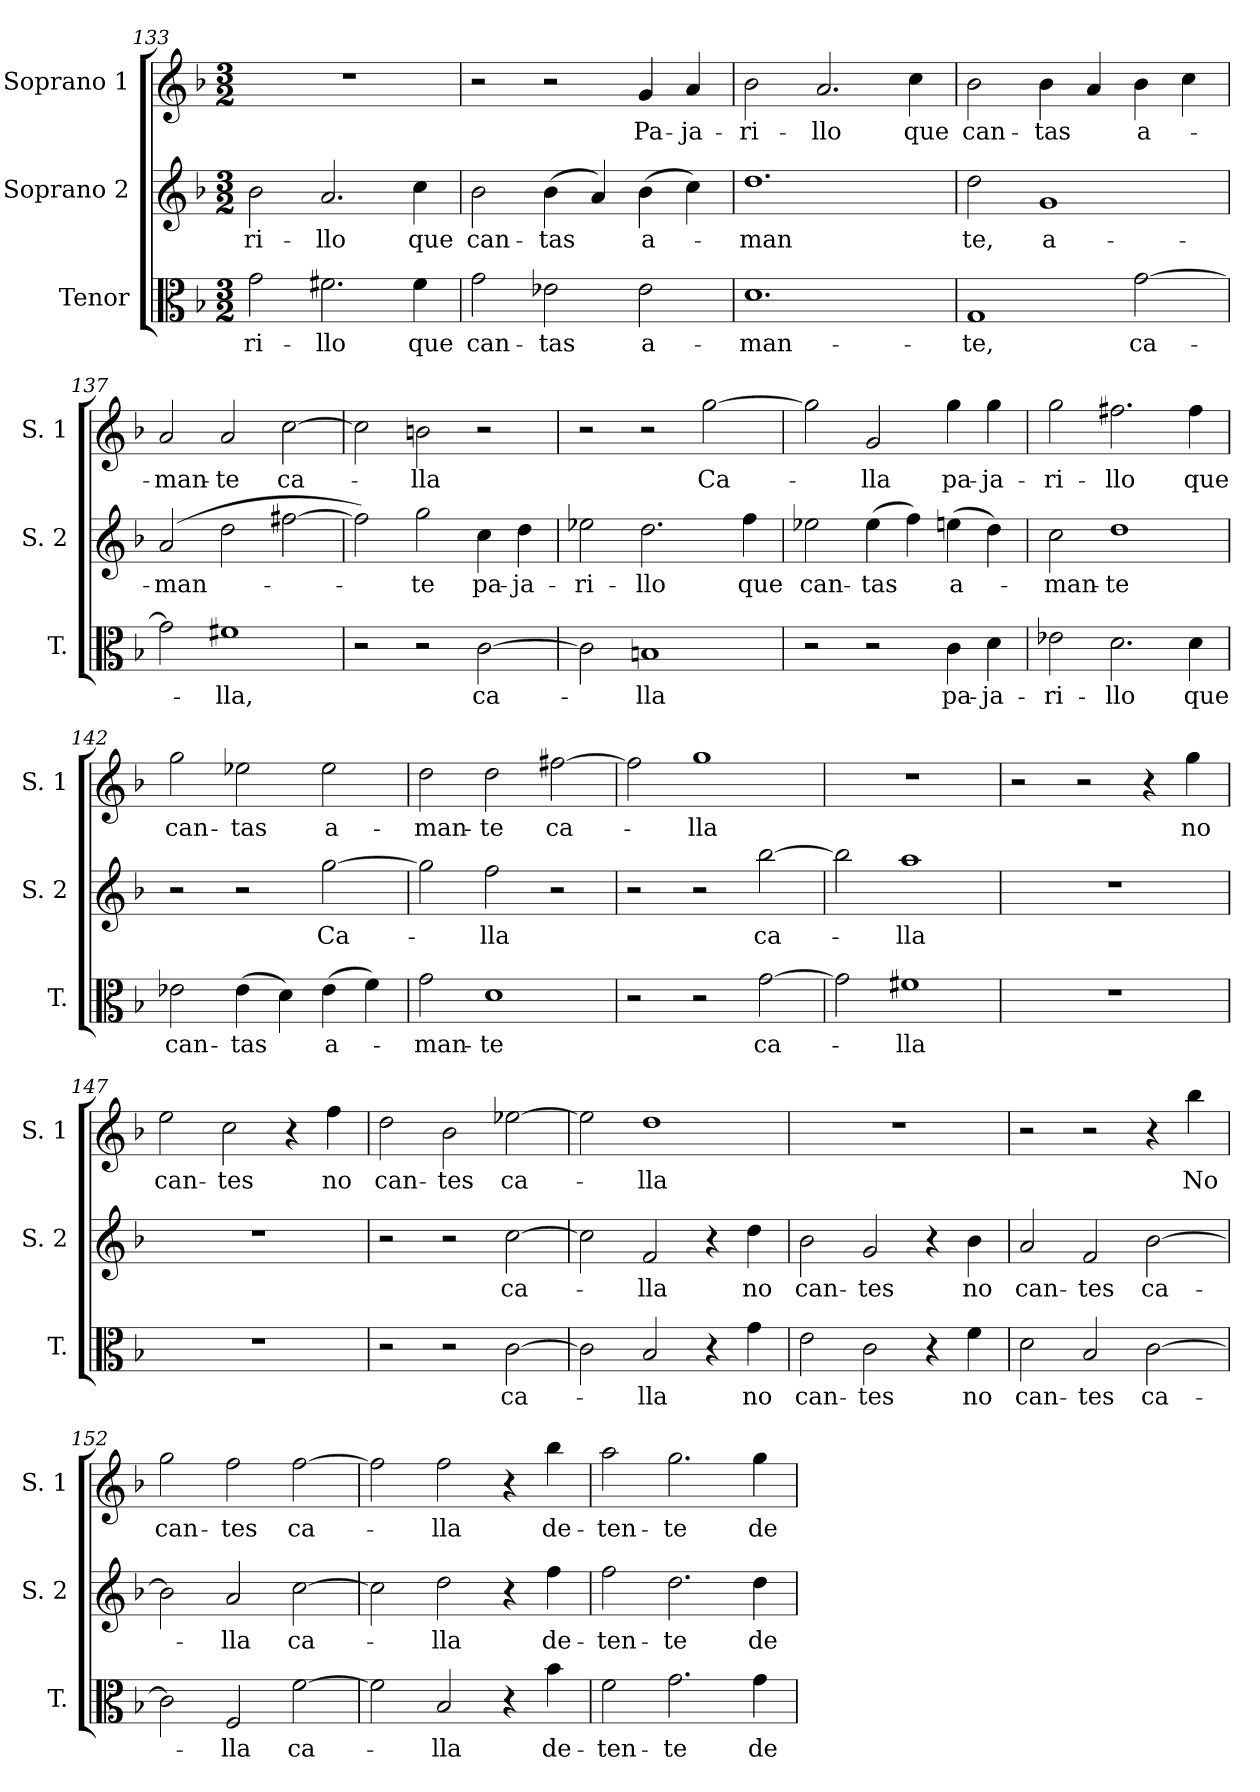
**kern	**text	**kern	**text	**kern	**text
*part3	*part3	*part2	*part2	*part1	*part1
*staff3	*staff3	*staff2	*staff2	*staff1	*staff1
*I"Tenor	*	*I"Soprano 2	*	*I"Soprano 1	*
*I'T.	*	*I'S. 2	*	*I'S. 1	*
*clefC3	*	*clefG2	*	*clefG2	*
*k[b-]	*	*k[b-]	*	*k[b-]	*
*M3/2	*	*M3/2	*	*M3/2	*
=133	=133	=133	=133	=133	=133
2g	-ri-	2b-	-ri-	1.r	.
2.f#X	-llo	2.a	-llo	.	.
4f#	que	4cc	que	.	.
=134	=134	=134	=134	=134	=134
2g	can-	2b-	can-	2r	.
2e-X	-tas	(4b-	-tas	2r	.
.	.	4a)	.	.	.
2e-	a-	(4b-	a-	4g	Pa-
.	.	4cc)	.	4a	-ja-
=135	=135	=135	=135	=135	=135
1.d	-man-	1.dd	-man	2b-	-ri-
.	.	.	.	2.a	-llo
.	.	.	.	4cc	que
=136	=136	=136	=136	=136	=136
1G	-te,	2dd	-te,	2b-	can-
.	.	1g	a-	4b-	-tas
.	.	.	.	4a	.
[2g	ca-	.	.	4b-	a-
.	.	.	.	4cc	.
=137	=137	=137	=137	=137	=137
2g]	.	(2a	-man-	2a	-man-
1f#X	-lla,	2dd	.	2a	-te
.	.	[2ff#X	.	[2cc	ca-
=138	=138	=138	=138	=138	=138
2r	.	2ff#])	.	2cc]	.
2r	.	2gg	-te	2bn	-lla
[2c	ca-	4cc	pa-	2r	.
.	.	4dd	-ja-	.	.
=139	=139	=139	=139	=139	=139
2c]	.	2ee-X	-ri-	2r	.
1Bn	-lla	2.dd	-llo	2r	.
.	.	.	.	[2gg	Ca-
.	.	4ff	que	.	.
=140	=140	=140	=140	=140	=140
2r	.	2ee-X	-can-	2gg]	.
2r	.	(4ee-	-tas	2g	-lla
.	.	4ff)	.	.	.
4c	pa-	(4een	a-	4gg	pa-
4d	-ja-	4dd)	.	4gg	-ja-
=141	=141	=141	=141	=141	=141
2e-X	-ri-	2cc	-man-	2gg	-ri-
2.d	-llo	1dd	-te	2.ff#X	-llo
4d	que	.	.	4ff#	que
=142	=142	=142	=142	=142	=142
2e-X	can-	2r	.	2gg	can-
(4e-	-tas	2r	.	2ee-X	-tas
4d)	.	.	.	.	.
(4e-	a-	[2gg	Ca-	2ee-	a-
4f)	.	.	.	.	.
=143	=143	=143	=143	=143	=143
2g	-man-	2gg]	.	2dd	-man-
1d	-te	2ff	-lla	2dd	-te
.	.	2r	.	[2ff#X	ca-
=144	=144	=144	=144	=144	=144
2r	.	2r	.	2ff#]	.
2r	.	2r	.	1gg	-lla
[2g	ca-	[2bb-	ca-	.	.
=145	=145	=145	=145	=145	=145
2g]	.	2bb-]	.	1.r	.
1f#X	-lla	1aa	-lla	.	.
=146	=146	=146	=146	=146	=146
1.r	.	1.r	.	2r	.
.	.	.	.	2r	.
.	.	.	.	4r	.
.	.	.	.	4gg	no
=147	=147	=147	=147	=147	=147
1.r	.	1.r	.	2ee	can-
.	.	.	.	2cc	-tes
.	.	.	.	4r	.
.	.	.	.	4ff	no
=148	=148	=148	=148	=148	=148
2r	.	2r	.	2dd	can-
2r	.	2r	.	2b-	-tes
[2c	ca-	[2cc	ca-	[2ee-X	ca-
=149	=149	=149	=149	=149	=149
2c]	.	2cc]	.	2ee-]	.
2B-	-lla	2f	-lla	1dd	-lla
4r	.	4r	.	.	.
4g	no	4dd	no	.	.
=150	=150	=150	=150	=150	=150
2e	can-	2b-	can-	1.r	.
2c	-tes	2g	-tes	.	.
4r	.	4r	.	.	.
4f	no	4b-	no	.	.
=151	=151	=151	=151	=151	=151
2d	can-	2a	can-	2r	.
2B-	-tes	2f	-tes	2r	.
[2c	ca-	[2b-	ca-	4r	.
.	.	.	.	4bb-	No
=152	=152	=152	=152	=152	=152
2c]	.	2b-]	.	2gg	can-
2F	-lla	2a	-lla	2ff	-tes
[2f	ca-	[2cc	ca-	[2ff	ca-
=153	=153	=153	=153	=153	=153
2f]	.	2cc]	.	2ff]	.
2B-	-lla	2dd	-lla	2ff	-lla
4r	.	4r	.	4r	.
4b-	de-	4ff	de-	4bb-	de-
=154	=154	=154	=154	=154	=154
2f	-ten-	2ff	-ten-	2aa	-ten-
2.g	-te	2.dd	-te	2.gg	-te
4g	de-	4dd	de-	4gg	de-
=	=	=	=	=	=
*-	*-	*-	*-	*-	*-
